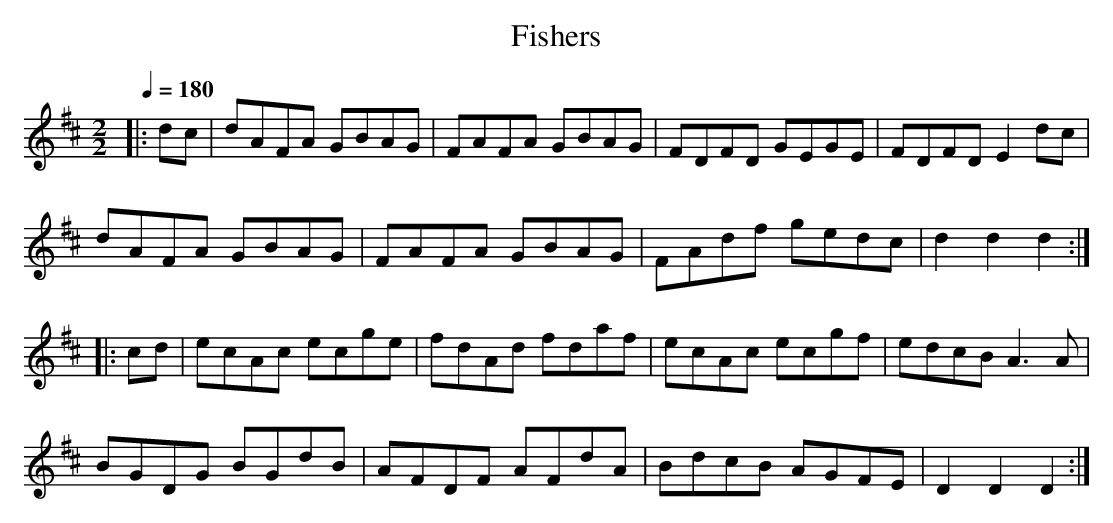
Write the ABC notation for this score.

X:1
T:Fishers
M:2/2
L:1/8
Q:1/4=180
K:D
|: dc |\
dAFA GBAG|FAFA GBAG|FDFD GEGE|FDFD E2 dc|
dAFA GBAG|FAFA GBAG|FAdf gedc|d2 d2 d2 :|
|:cd |\
ecAc ecge|fdAd fdaf|ecAc ecgf|edcB A3A|
BGDG BGdB|AFDF AFdA|BdcB AGFE|D2 D2 D2 :|
